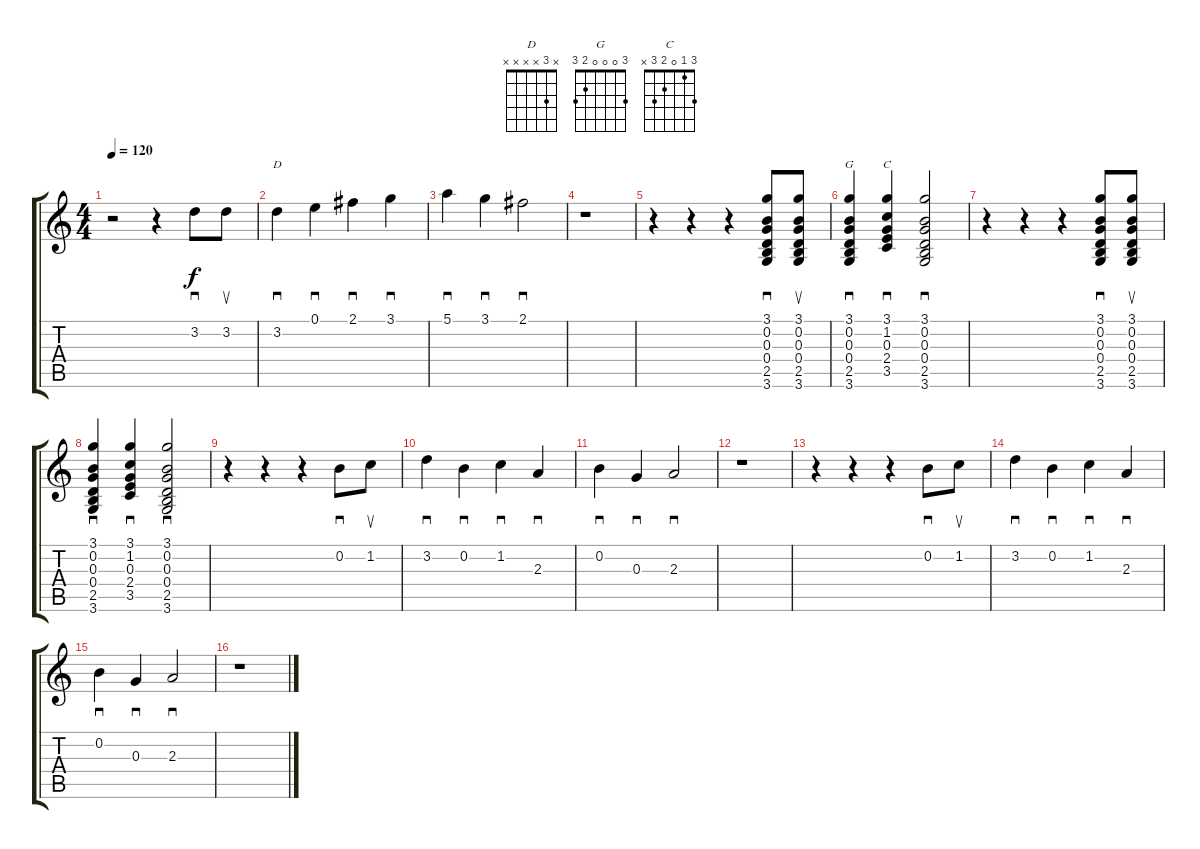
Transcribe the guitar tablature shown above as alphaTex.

\track "" {instrument acousticguitarsteel}
\staff {score tabs}
\tuning (E4 B3 G3 D3 A2 E2) {hide}
\chord ("D" x 3 x x x x)
\chord ("G" 3 0 0 0 2 3)
\chord ("C" 3 1 0 2 3 x)
\ts (4 4)
\tempo 120
\clef g2
\ks c
r.2{dy f} r.4 3.2.8{sd} 3.2.8{su} |
3.2.4{sd ch "D"} 0.1.4{sd} 2.1.4{sd} 3.1.4{sd} |
5.1.4{sd} 3.1.4{sd} 2.1.2{sd} |
r.1 |
r.4 r.4 r.4 (3.1 0.2 0.3 0.4 2.5 3.6).8{sd} (3.1 0.2 0.3 0.4 2.5 3.6).8{su} |
(3.1 0.2 0.3 0.4 2.5 3.6).4{sd ch "G"} (3.1 1.2 0.3 2.4 3.5).4{sd ch "C"} (3.1 0.2 0.3 0.4 2.5 3.6).2{sd} |
r.4 r.4 r.4 (3.1 0.2 0.3 0.4 2.5 3.6).8{sd} (3.1 0.2 0.3 0.4 2.5 3.6).8{su} |
(3.1 0.2 0.3 0.4 2.5 3.6).4{sd} (3.1 1.2 0.3 2.4 3.5).4{sd} (3.1 0.2 0.3 0.4 2.5 3.6).2{sd} |
r.4 r.4 r.4 0.2.8{sd} 1.2.8{su} |
3.2.4{sd} 0.2.4{sd} 1.2.4{sd} 2.3.4{sd} |
0.2.4{sd} 0.3.4{sd} 2.3.2{sd} |
r.1 |
r.4 r.4 r.4 0.2.8{sd} 1.2.8{su} |
3.2.4{sd} 0.2.4{sd} 1.2.4{sd} 2.3.4{sd} |
0.2.4{sd} 0.3.4{sd} 2.3.2{sd} |
r.1
